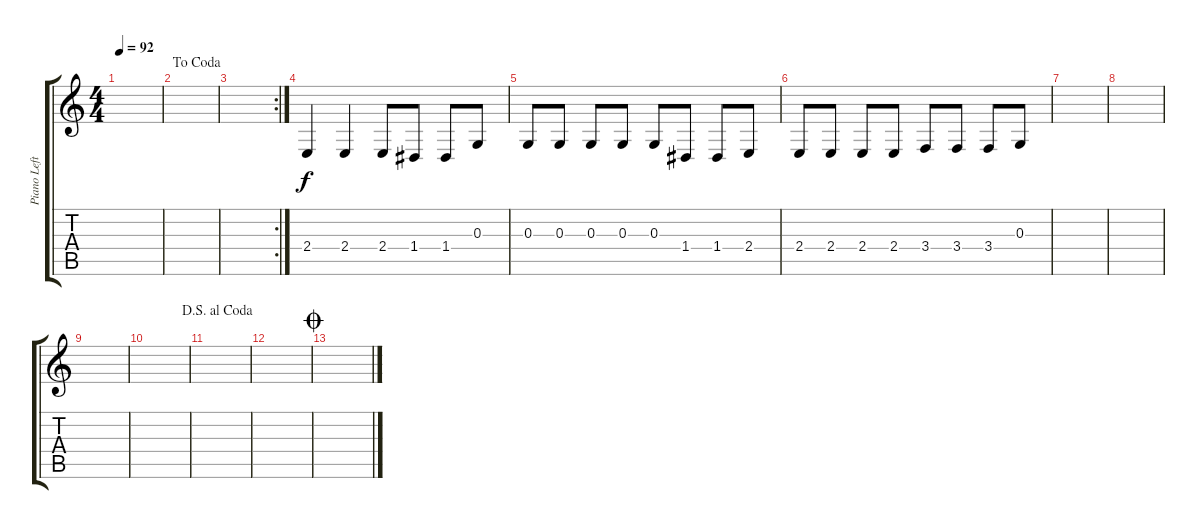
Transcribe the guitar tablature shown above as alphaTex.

\track ("Piano Left" "Piano Left") {instrument acousticgrandpiano}
\staff {score tabs}
\tuning (E4 B3 G3 D3 A2 E2) {hide}
\ts (4 4)
\tempo 92
\clef g2
\ks c
|
\jump dacoda
|
\rc 2
|
2.4.4 2.4.4 2.4.8 1.4.8 1.4.8 0.3.8 |
0.3.8 0.3.8 0.3.8 0.3.8 0.3.8 1.4.8 1.4.8 2.4.8 |
2.4.8 2.4.8 2.4.8 2.4.8 3.4.8 3.4.8 3.4.8 0.3.8 |
|
|
|
|
\jump dalsegnoalcoda
|
|
\jump coda
